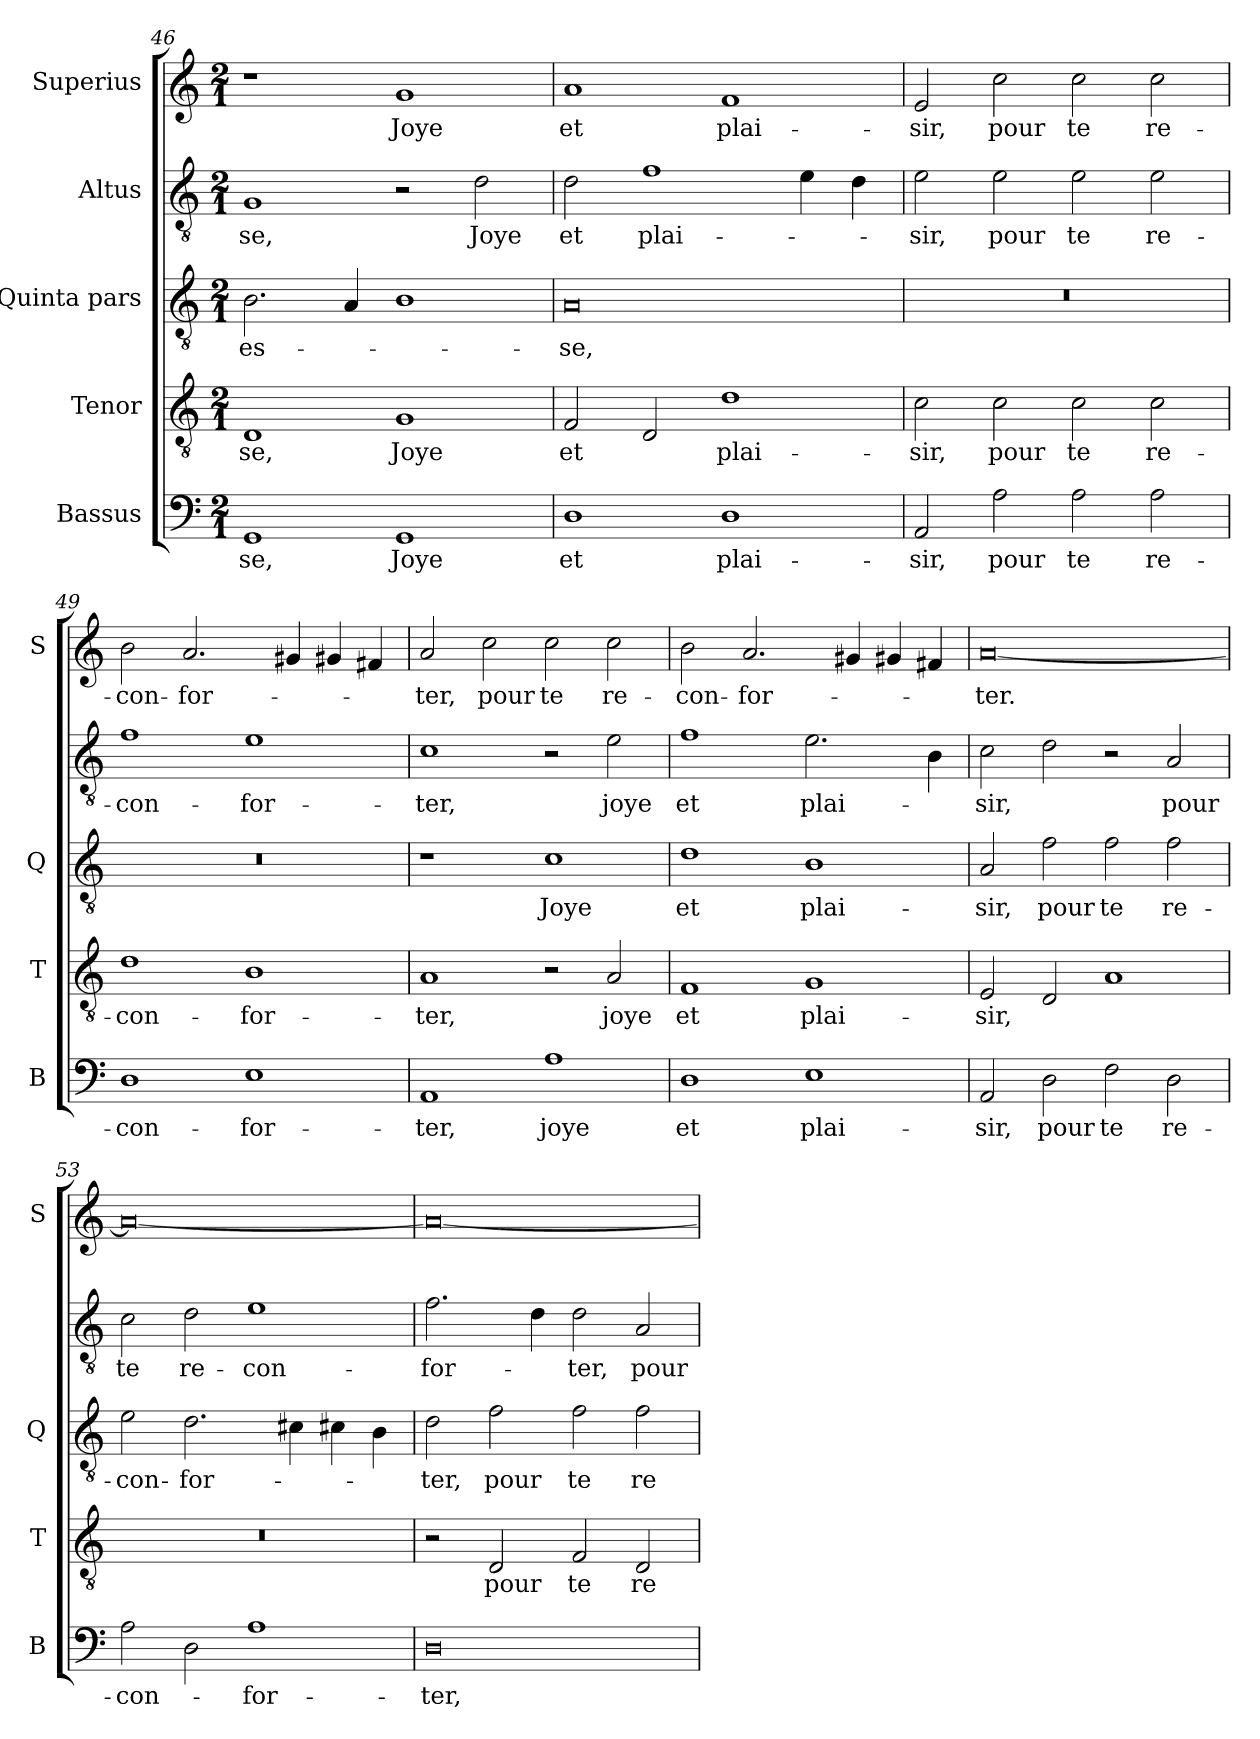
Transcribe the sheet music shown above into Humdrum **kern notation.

**kern	**text	**kern	**text	**kern	**text	**kern	**text	**kern	**text
*part5	*part5	*part4	*part4	*part3	*part3	*part2	*part2	*part1	*part1
*staff5	*staff5	*staff4	*staff4	*staff3	*staff3	*staff2	*staff2	*staff1	*staff1
*I"Bassus	*	*I"Tenor	*	*I"Quinta pars	*	*I"Altus	*	*I"Superius	*
*I'B	*	*I'T	*	*I'Q	*	*	*	*I'S	*
*clefF4	*	*clefGv2	*	*clefGv2	*	*clefGv2	*	*clefG2	*
*k[]	*	*k[]	*	*k[]	*	*k[]	*	*k[]	*
*M2/1	*	*M2/1	*	*M2/1	*	*M2/1	*	*M2/1	*
=46	=46	=46	=46	=46	=46	=46	=46	=46	=46
1GG	-se,	1D	-se,	2.B\	-es-	1G	-se,	1r	.
.	.	.	.	4A/	.	.	.	.	.
1GG	Joye	1G	Joye	1B	.	2r	.	1g	Joye
.	.	.	.	.	.	2d\	Joye	.	.
=47	=47	=47	=47	=47	=47	=47	=47	=47	=47
1D	et	2F/	et	0A	-se,	2d\	et	1a	et
.	.	2D/	.	.	.	1f	plai-	.	.
1D	plai-	1d	plai-	.	.	.	.	1f	plai-
.	.	.	.	.	.	4e\	.	.	.
.	.	.	.	.	.	4d\	.	.	.
=48	=48	=48	=48	=48	=48	=48	=48	=48	=48
2AA/	-sir,	2c\	-sir,	0r	.	2e\	-sir,	2e/	-sir,
2A\	pour	2c\	pour	.	.	2e\	pour	2cc\	pour
2A\	te	2c\	te	.	.	2e\	te	2cc\	te
2A\	re-	2c\	re-	.	.	2e\	re-	2cc\	re-
=49	=49	=49	=49	=49	=49	=49	=49	=49	=49
1D	-con-	1d	-con-	0r	.	1f	-con-	2b\	-con-
.	.	.	.	.	.	.	.	2.a/	-for-
1E	-for-	1B	-for-	.	.	1e	-for-	.	.
.	.	.	.	.	.	.	.	4g#X/	.
.	.	.	.	.	.	.	.	4g#X/	.
.	.	.	.	.	.	.	.	4f#X/	.
=50	=50	=50	=50	=50	=50	=50	=50	=50	=50
1AA	-ter,	1A	-ter,	1r	.	1c	-ter,	2a/	-ter,
.	.	.	.	.	.	.	.	2cc\	pour
1A	joye	2r	.	1c	Joye	2r	.	2cc\	te
.	.	2A/	joye	.	.	2e\	joye	2cc\	re-
=51	=51	=51	=51	=51	=51	=51	=51	=51	=51
1D	et	1F	et	1d	et	1f	et	2b\	-con-
.	.	.	.	.	.	.	.	2.a/	-for-
1E	plai-	1G	plai-	1B	plai-	2.e\	plai-	.	.
.	.	.	.	.	.	.	.	4g#X/	.
.	.	.	.	.	.	.	.	4g#X/	.
.	.	.	.	.	.	4B\	.	4f#X/	.
=52	=52	=52	=52	=52	=52	=52	=52	=52	=52
2AA/	-sir,	2E/	-sir,	2A/	-sir,	2c\	-sir,	[0a	-ter.
2D\	pour	2D/	.	2f\	pour	2d\	.	.	.
2F\	te	1A	.	2f\	te	2r	.	.	.
2D\	re-	.	.	2f\	re-	2A/	pour	.	.
=53	=53	=53	=53	=53	=53	=53	=53	=53	=53
2A\	-con-	0r	.	2e\	-con-	2c\	te	0a_	.
2D\	.	.	.	2.d\	-for-	2d\	re-	.	.
1A	-for-	.	.	.	.	1e	-con-	.	.
.	.	.	.	4c#X\	.	.	.	.	.
.	.	.	.	4c#X\	.	.	.	.	.
.	.	.	.	4B\	.	.	.	.	.
=54	=54	=54	=54	=54	=54	=54	=54	=54	=54
0D	-ter,	2r	.	2d\	-ter,	2.f\	-for-	0a_	.
.	.	2D/	pour	2f\	pour	.	.	.	.
.	.	.	.	.	.	4d\	.	.	.
.	.	2F/	te	2f\	te	2d\	-ter,	.	.
.	.	2D/	re-	2f\	re-	2A/	pour	.	.
=	=	=	=	=	=	=	=	=	=
*-	*-	*-	*-	*-	*-	*-	*-	*-	*-
